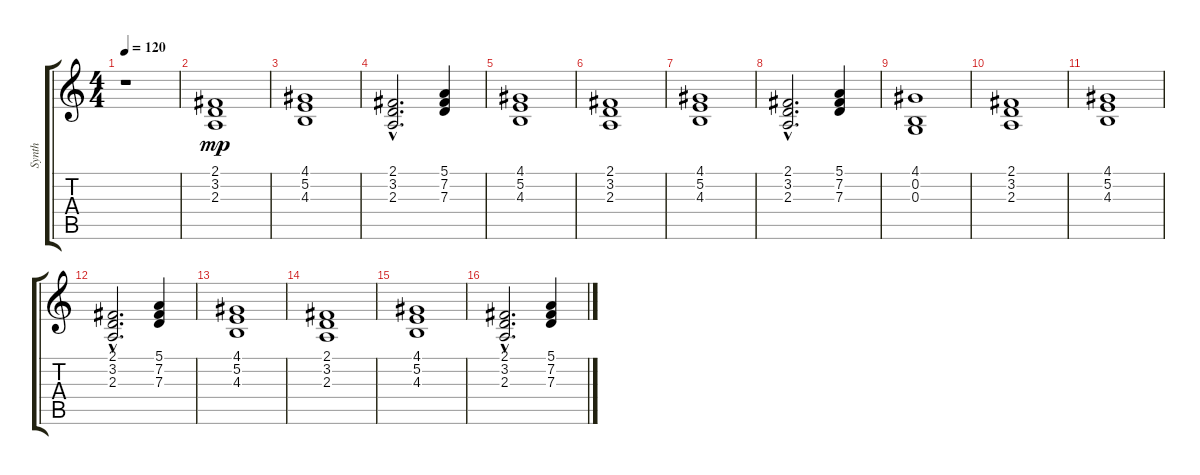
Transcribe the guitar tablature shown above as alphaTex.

\track ("Synth               " "Synth     ") {instrument pad3polysynth}
\staff {score tabs}
\tuning (E4 B3 G3 D3 A2 E2) {hide}
\ts (4 4)
\tempo 120
\clef g2
\ks c
r.1{dy mp} |
(2.1 3.2 2.3).1 |
(4.1 5.2 4.3).1 |
(2.1{hac} 3.2{hac} 2.3{hac}).2{d} (5.1 7.2 7.3).4 |
(4.1 5.2 4.3).1 |
(2.1 3.2 2.3).1 |
(4.1 5.2 4.3).1 |
(2.1{hac} 3.2{hac} 2.3{hac}).2{d} (5.1 7.2 7.3).4 |
(4.1 0.2 0.3).1 |
(2.1 3.2 2.3).1 |
(4.1 5.2 4.3).1 |
(2.1{hac} 3.2{hac} 2.3{hac}).2{d} (5.1 7.2 7.3).4 |
(4.1 5.2 4.3).1 |
(2.1 3.2 2.3).1 |
(4.1 5.2 4.3).1 |
(2.1{hac} 3.2{hac} 2.3{hac}).2{d} (5.1 7.2 7.3).4
